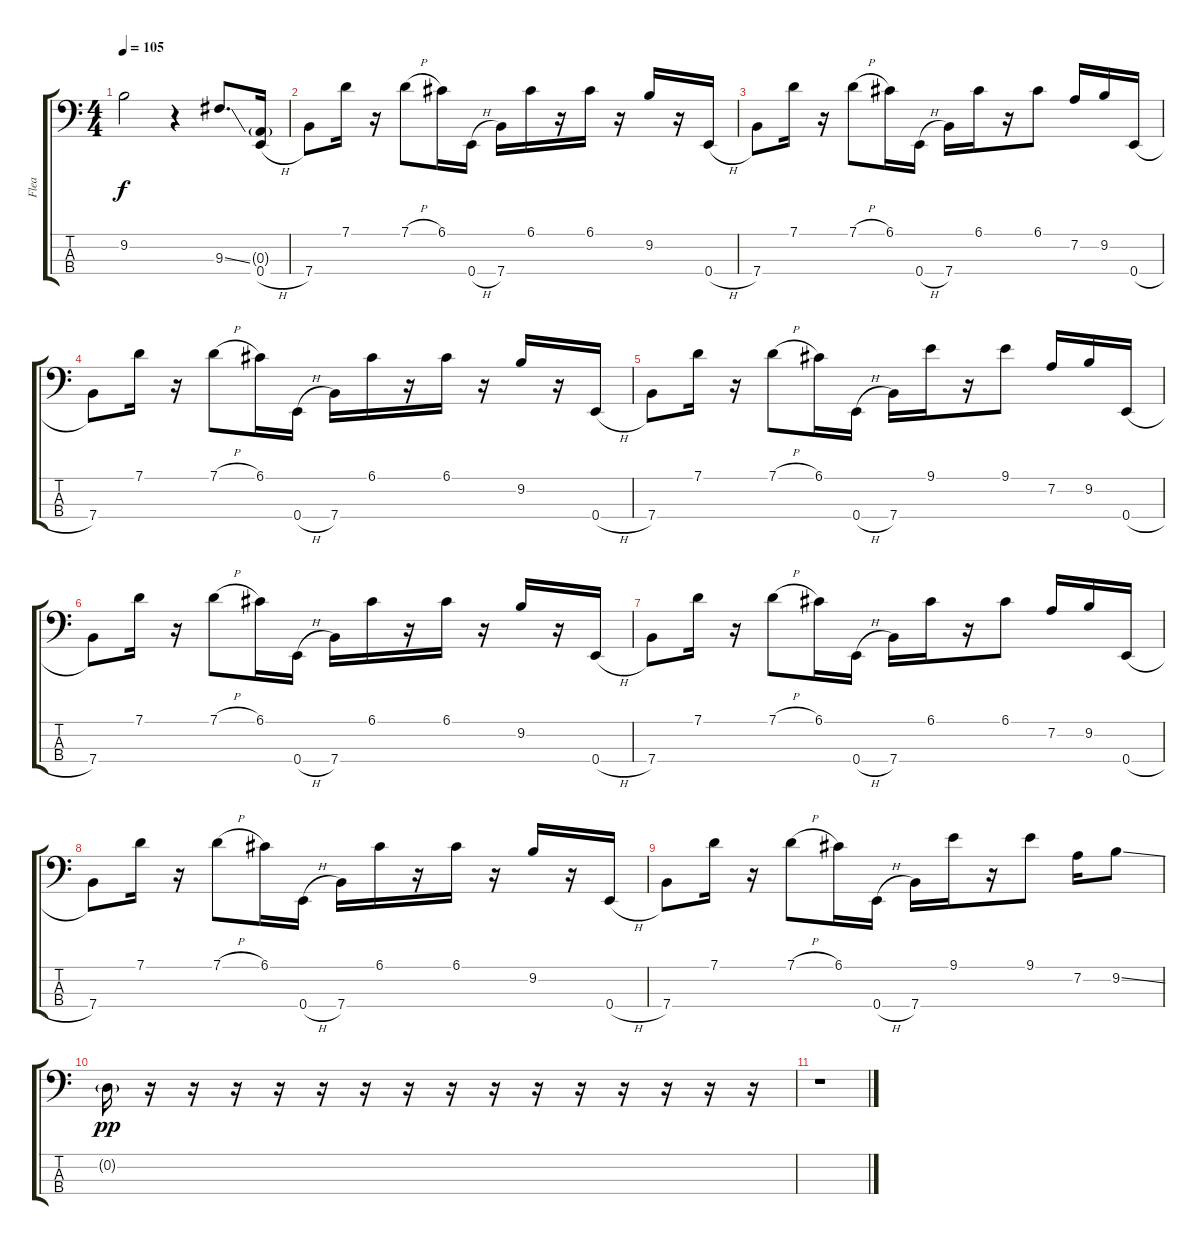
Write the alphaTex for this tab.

\track ("Flea" "Flea") {instrument electricbassfinger}
\staff {score tabs}
\tuning (G2 D2 A1 E1) {hide}
\ts (4 4)
\tempo 105
\clef f4
\ks c
9.2.2{dy f} r.4 9.3{ss}.8{d} (0.3{g} 0.4{h}).16 |
7.4.8 7.1.16 r.16 7.1{h}.8 6.1.16 0.4{h}.16 7.4.16 6.1.16 r.16 6.1.16 r.16 9.2.16 r.16 0.4{h}.16 |
7.4.8 7.1.16 r.16 7.1{h}.8 6.1.16 0.4{h}.16 7.4.16 6.1.16 r.16 6.1.8 7.2.16 9.2.16 0.4{h}.16 |
7.4.8 7.1.16 r.16 7.1{h}.8 6.1.16 0.4{h}.16 7.4.16 6.1.16 r.16 6.1.16 r.16 9.2.16 r.16 0.4{h}.16 |
7.4.8 7.1.16 r.16 7.1{h}.8 6.1.16 0.4{h}.16 7.4.16 9.1.16 r.16 9.1.8 7.2.16 9.2.16 0.4{h}.16 |
7.4.8 7.1.16 r.16 7.1{h}.8 6.1.16 0.4{h}.16 7.4.16 6.1.16 r.16 6.1.16 r.16 9.2.16 r.16 0.4{h}.16 |
7.4.8 7.1.16 r.16 7.1{h}.8 6.1.16 0.4{h}.16 7.4.16 6.1.16 r.16 6.1.8 7.2.16 9.2.16 0.4{h}.16 |
7.4.8 7.1.16 r.16 7.1{h}.8 6.1.16 0.4{h}.16 7.4.16 6.1.16 r.16 6.1.16 r.16 9.2.16 r.16 0.4{h}.16 |
7.4.8 7.1.16 r.16 7.1{h}.8 6.1.16 0.4{h}.16 7.4.16 9.1.16 r.16 9.1.8 7.2.16 9.2{ss}.8 |
0.2{g}.16{dy pp} r.16 r.16 r.16 r.16 r.16 r.16 r.16 r.16 r.16 r.16 r.16 r.16 r.16 r.16 r.16 |
r.1
